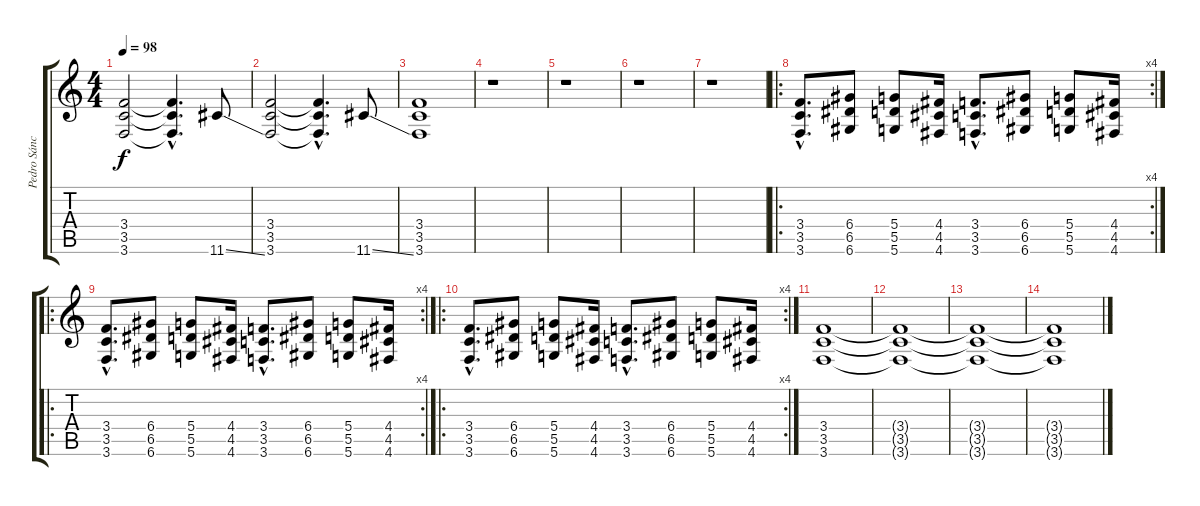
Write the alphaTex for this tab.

\track ("Pedro Sánchez" "Pedro Sánc") {instrument distortionguitar}
\staff {score tabs}
\tuning (E4 B3 G3 D3 A2 D2) {hide}
\ts (4 4)
\tempo 98
\clef g2
\ks c
(3.4 3.5 3.6).2{dy f} (3.4{hac t} 3.5{hac t} 3.6{hac t}).4{d} 11.6{ss}.8 |
(3.4 3.5 3.6).2 (3.4{hac t} 3.5{hac t} 3.6{hac t}).4{d} 11.6{ss}.8 |
(3.4 3.5 3.6).1 |
r.1 |
r.1 |
r.1 |
r.1 |
\ro
\rc 4
(3.4{hac} 3.5{hac} 3.6{hac}).8{d} (6.4 6.5 6.6).8 (5.4 5.5 5.6).8 (4.4 4.5 4.6).16 (3.4{hac} 3.5{hac} 3.6{hac}).8{d} (6.4 6.5 6.6).8 (5.4 5.5 5.6).8 (4.4 4.5 4.6).16 |
\ro
\rc 4
(3.4{hac} 3.5{hac} 3.6{hac}).8{d} (6.4 6.5 6.6).8 (5.4 5.5 5.6).8 (4.4 4.5 4.6).16 (3.4{hac} 3.5{hac} 3.6{hac}).8{d} (6.4 6.5 6.6).8 (5.4 5.5 5.6).8 (4.4 4.5 4.6).16 |
\ro
\rc 4
(3.4{hac} 3.5{hac} 3.6{hac}).8{d} (6.4 6.5 6.6).8 (5.4 5.5 5.6).8 (4.4 4.5 4.6).16 (3.4{hac} 3.5{hac} 3.6{hac}).8{d} (6.4 6.5 6.6).8 (5.4 5.5 5.6).8 (4.4 4.5 4.6).16 |
(3.4 3.5 3.6).1 |
(3.4{t} 3.5{t} 3.6{t}).1 |
(3.4{t} 3.5{t} 3.6{t}).1 |
(3.4{t} 3.5{t} 3.6{t}).1
